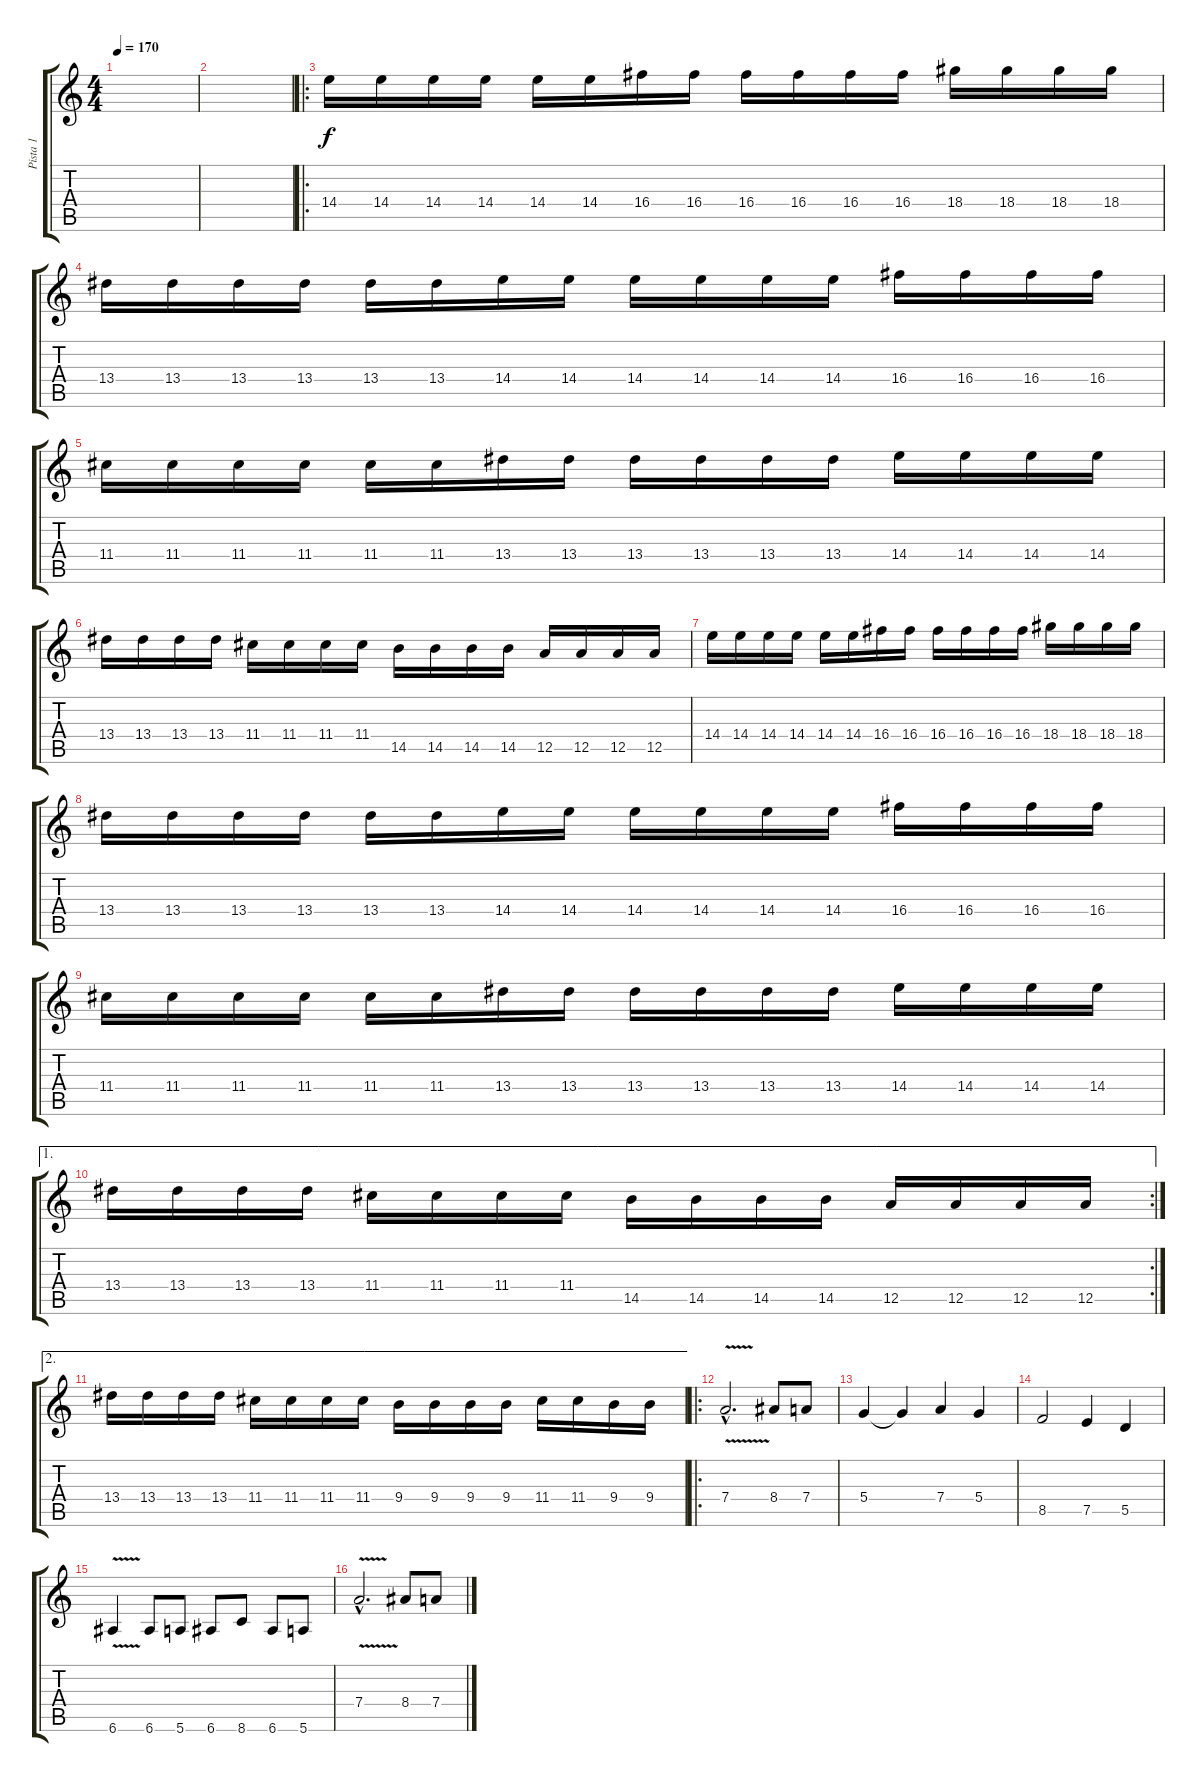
\track ("Pista 1" "Pista 1") {instrument distortionguitar}
\staff {score tabs}
\tuning (E4 B3 G3 D3 A2 E2) {hide}
\ts (4 4)
\tempo 170
\clef g2
\ks c
|
|
\ro
14.4.16 14.4.16 14.4.16 14.4.16 14.4.16 14.4.16 16.4.16 16.4.16 16.4.16 16.4.16 16.4.16 16.4.16 18.4.16 18.4.16 18.4.16 18.4.16 |
13.4.16 13.4.16 13.4.16 13.4.16 13.4.16 13.4.16 14.4.16 14.4.16 14.4.16 14.4.16 14.4.16 14.4.16 16.4.16 16.4.16 16.4.16 16.4.16 |
11.4.16 11.4.16 11.4.16 11.4.16 11.4.16 11.4.16 13.4.16 13.4.16 13.4.16 13.4.16 13.4.16 13.4.16 14.4.16 14.4.16 14.4.16 14.4.16 |
13.4.16 13.4.16 13.4.16 13.4.16 11.4.16 11.4.16 11.4.16 11.4.16 14.5.16 14.5.16 14.5.16 14.5.16 12.5.16 12.5.16 12.5.16 12.5.16 |
14.4.16 14.4.16 14.4.16 14.4.16 14.4.16 14.4.16 16.4.16 16.4.16 16.4.16 16.4.16 16.4.16 16.4.16 18.4.16 18.4.16 18.4.16 18.4.16 |
13.4.16 13.4.16 13.4.16 13.4.16 13.4.16 13.4.16 14.4.16 14.4.16 14.4.16 14.4.16 14.4.16 14.4.16 16.4.16 16.4.16 16.4.16 16.4.16 |
11.4.16 11.4.16 11.4.16 11.4.16 11.4.16 11.4.16 13.4.16 13.4.16 13.4.16 13.4.16 13.4.16 13.4.16 14.4.16 14.4.16 14.4.16 14.4.16 |
\ae 1
\rc 2
13.4.16 13.4.16 13.4.16 13.4.16 11.4.16 11.4.16 11.4.16 11.4.16 14.5.16 14.5.16 14.5.16 14.5.16 12.5.16 12.5.16 12.5.16 12.5.16 |
\ae 2
13.4.16 13.4.16 13.4.16 13.4.16 11.4.16 11.4.16 11.4.16 11.4.16 9.4.16 9.4.16 9.4.16 9.4.16 11.4.16 11.4.16 9.4.16 9.4.16 |
\ro
7.4{v hac}.2{d} 8.4.8 7.4.8 |
5.4.4 5.4{t}.4 7.4.4 5.4.4 |
8.5.2 7.5.4 5.5.4 |
6.6{v}.4 6.6.8 5.6.8 6.6.8 8.6.8 6.6.8 5.6.8 |
7.4{v hac}.2{d} 8.4.8 7.4.8
